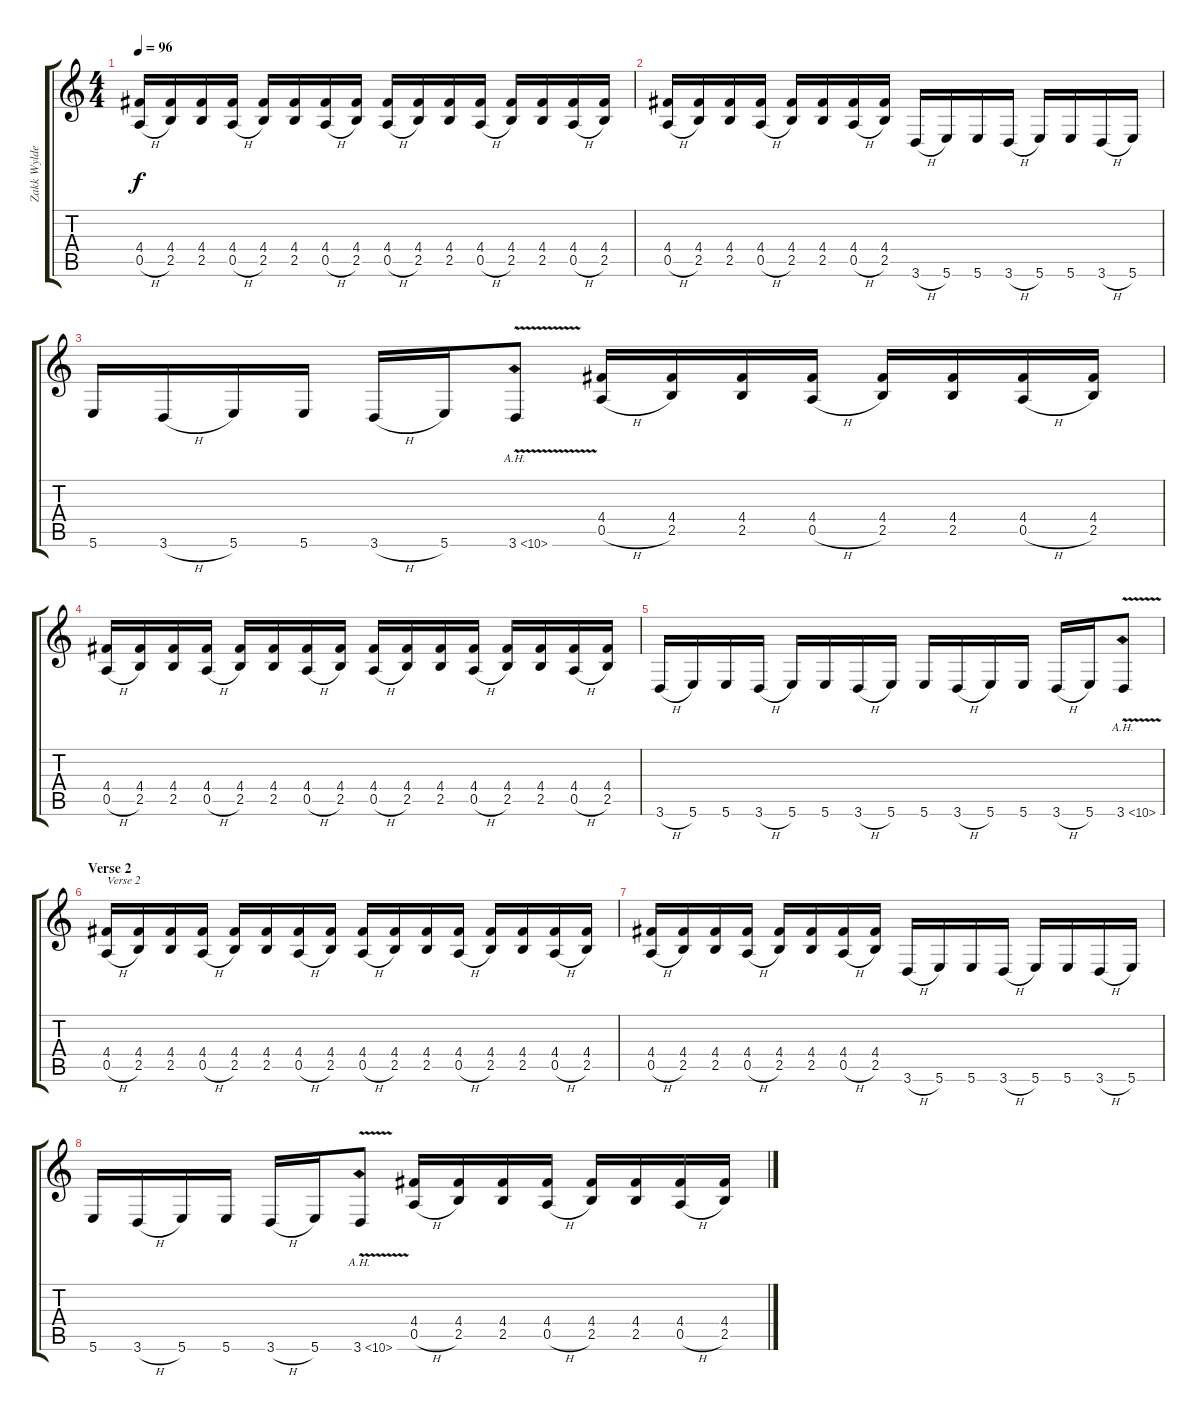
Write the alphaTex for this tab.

\track ("Zakk Wylde (Lead Guitar)" "Zakk Wylde") {instrument distortionguitar}
\staff {score tabs}
\tuning (E4 B3 G3 D3 A2 B1) {hide}
\ts (4 4)
\tempo 96
\clef g2
\ks c
(4.4 0.5{h}).16{dy f} (4.4 2.5).16 (4.4 2.5).16 (4.4 0.5{h}).16 (4.4 2.5).16 (4.4 2.5).16 (4.4 0.5{h}).16 (4.4 2.5).16 (4.4 0.5{h}).16 (4.4 2.5).16 (4.4 2.5).16 (4.4 0.5{h}).16 (4.4 2.5).16 (4.4 2.5).16 (4.4 0.5{h}).16 (4.4 2.5).16 |
(4.4 0.5{h}).16 (4.4 2.5).16 (4.4 2.5).16 (4.4 0.5{h}).16 (4.4 2.5).16 (4.4 2.5).16 (4.4 0.5{h}).16 (4.4 2.5).16 3.6{h}.16 5.6.16 5.6.16 3.6{h}.16 5.6.16 5.6.16 3.6{h}.16 5.6.16 |
5.6.16 3.6{h}.16 5.6.16 5.6.16 3.6{h}.16 5.6.16 3.6{ah 7 v}.8 (4.4 0.5{h}).16 (4.4 2.5).16 (4.4 2.5).16 (4.4 0.5{h}).16 (4.4 2.5).16 (4.4 2.5).16 (4.4 0.5{h}).16 (4.4 2.5).16 |
(4.4 0.5{h}).16 (4.4 2.5).16 (4.4 2.5).16 (4.4 0.5{h}).16 (4.4 2.5).16 (4.4 2.5).16 (4.4 0.5{h}).16 (4.4 2.5).16 (4.4 0.5{h}).16 (4.4 2.5).16 (4.4 2.5).16 (4.4 0.5{h}).16 (4.4 2.5).16 (4.4 2.5).16 (4.4 0.5{h}).16 (4.4 2.5).16 |
3.6{h}.16 5.6.16 5.6.16 3.6{h}.16 5.6.16 5.6.16 3.6{h}.16 5.6.16 5.6.16 3.6{h}.16 5.6.16 5.6.16 3.6{h}.16 5.6.16 3.6{ah 7 v}.8 |
\section ("" "Verse 2")
(4.4 0.5{h}).16{txt "Verse 2"} (4.4 2.5).16 (4.4 2.5).16 (4.4 0.5{h}).16 (4.4 2.5).16 (4.4 2.5).16 (4.4 0.5{h}).16 (4.4 2.5).16 (4.4 0.5{h}).16 (4.4 2.5).16 (4.4 2.5).16 (4.4 0.5{h}).16 (4.4 2.5).16 (4.4 2.5).16 (4.4 0.5{h}).16 (4.4 2.5).16 |
(4.4 0.5{h}).16 (4.4 2.5).16 (4.4 2.5).16 (4.4 0.5{h}).16 (4.4 2.5).16 (4.4 2.5).16 (4.4 0.5{h}).16 (4.4 2.5).16 3.6{h}.16 5.6.16 5.6.16 3.6{h}.16 5.6.16 5.6.16 3.6{h}.16 5.6.16 |
5.6.16 3.6{h}.16 5.6.16 5.6.16 3.6{h}.16 5.6.16 3.6{ah 7 v}.8 (4.4 0.5{h}).16 (4.4 2.5).16 (4.4 2.5).16 (4.4 0.5{h}).16 (4.4 2.5).16 (4.4 2.5).16 (4.4 0.5{h}).16 (4.4 2.5).16
